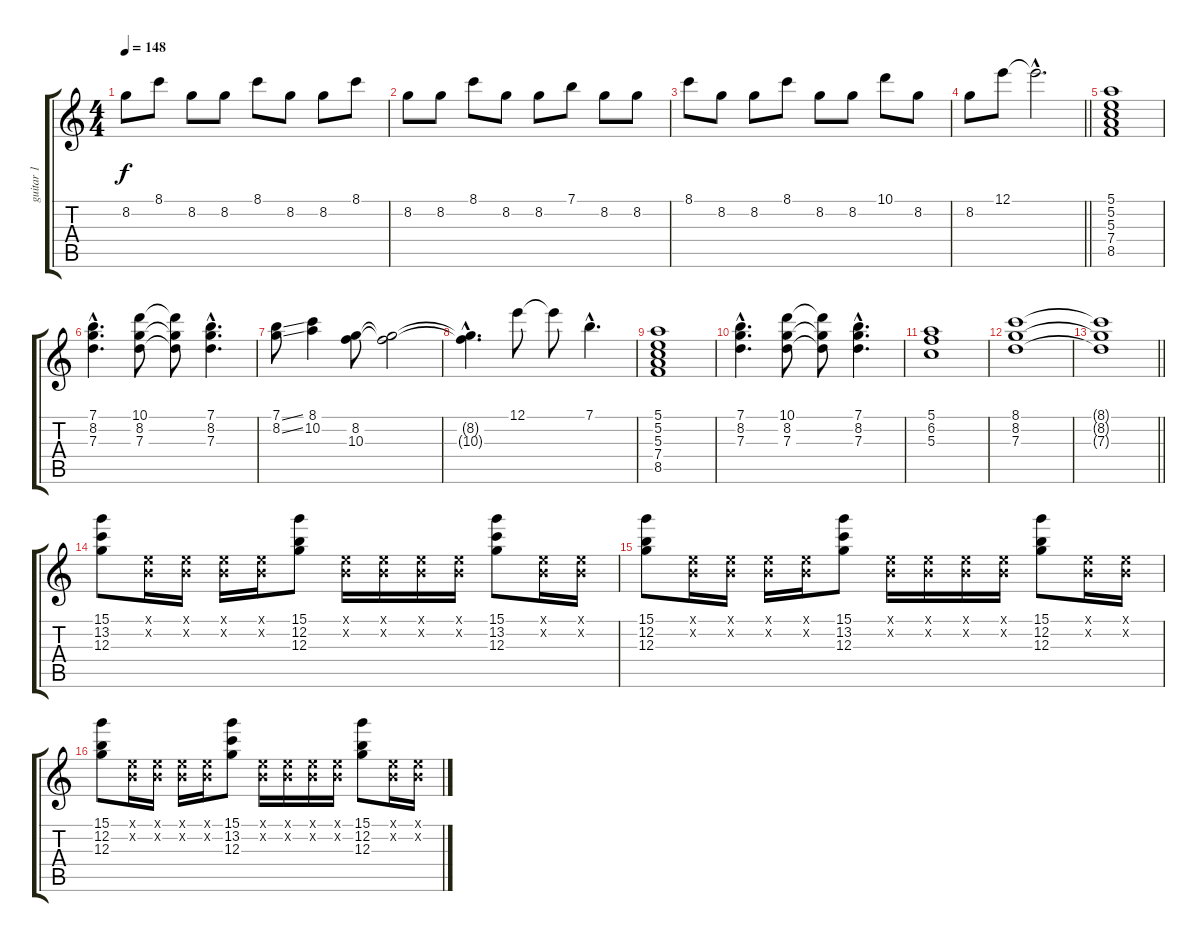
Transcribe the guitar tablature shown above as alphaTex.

\track ("guitar 1" "guitar 1") {instrument distortionguitar}
\staff {score tabs}
\tuning (E4 B3 G3 D3 A2 E2) {hide}
\ts (4 4)
\tempo 148
\clef g2
\ks c
8.2.8{dy f} 8.1.8 8.2.8 8.2.8 8.1.8 8.2.8 8.2.8 8.1.8 |
8.2.8 8.2.8 8.1.8 8.2.8 8.2.8 7.1.8 8.2.8 8.2.8 |
8.1.8 8.2.8 8.2.8 8.1.8 8.2.8 8.2.8 10.1.8 8.2.8 |
\barLineRight lightlight
8.2.8 12.1.8 12.1{hac t}.2{d} |
(5.1 5.2 5.3 7.4 8.5).1 |
(7.1{hac} 8.2{hac} 7.3{hac}).4{d} (10.1 8.2 7.3).8 (10.1{t} 8.2{t} 7.3{t}).8 (7.1{hac} 8.2{hac} 7.3{hac}).4{d} |
(7.1{ss} 8.2{ss}).8 (8.1 10.2).4 (8.2 10.3).8 (8.2{t} 10.3{t}).2 |
(8.2{hac t} 10.3{hac t}).4{d} 12.1.8 12.1{t}.8 7.1{hac}.4{d} |
(5.1 5.2 5.3 7.4 8.5).1 |
(7.1{hac} 8.2{hac} 7.3{hac}).4{d} (10.1 8.2 7.3).8 (10.1{t} 8.2{t} 7.3{t}).8 (7.1{hac} 8.2{hac} 7.3{hac}).4{d} |
(5.1 6.2 5.3).1 |
(8.1 8.2 7.3).1 |
\barLineRight lightlight
(8.1{t} 8.2{t} 7.3{t}).1 |
(15.1 13.2 12.3).8 (0.1{x} 0.2{x}).16 (0.1{x} 0.2{x}).16 (0.1{x} 0.2{x}).16 (0.1{x} 0.2{x}).16 (15.1 12.2 12.3).8 (0.1{x} 0.2{x}).16 (0.1{x} 0.2{x}).16 (0.1{x} 0.2{x}).16 (0.1{x} 0.2{x}).16 (15.1 13.2 12.3).8 (0.1{x} 0.2{x}).16 (0.1{x} 0.2{x}).16 |
(15.1 12.2 12.3).8 (0.1{x} 0.2{x}).16 (0.1{x} 0.2{x}).16 (0.1{x} 0.2{x}).16 (0.1{x} 0.2{x}).16 (15.1 13.2 12.3).8 (0.1{x} 0.2{x}).16 (0.1{x} 0.2{x}).16 (0.1{x} 0.2{x}).16 (0.1{x} 0.2{x}).16 (15.1 12.2 12.3).8 (0.1{x} 0.2{x}).16 (0.1{x} 0.2{x}).16 |
(15.1 12.2 12.3).8 (0.1{x} 0.2{x}).16 (0.1{x} 0.2{x}).16 (0.1{x} 0.2{x}).16 (0.1{x} 0.2{x}).16 (15.1 13.2 12.3).8 (0.1{x} 0.2{x}).16 (0.1{x} 0.2{x}).16 (0.1{x} 0.2{x}).16 (0.1{x} 0.2{x}).16 (15.1 12.2 12.3).8 (0.1{x} 0.2{x}).16 (0.1{x} 0.2{x}).16
